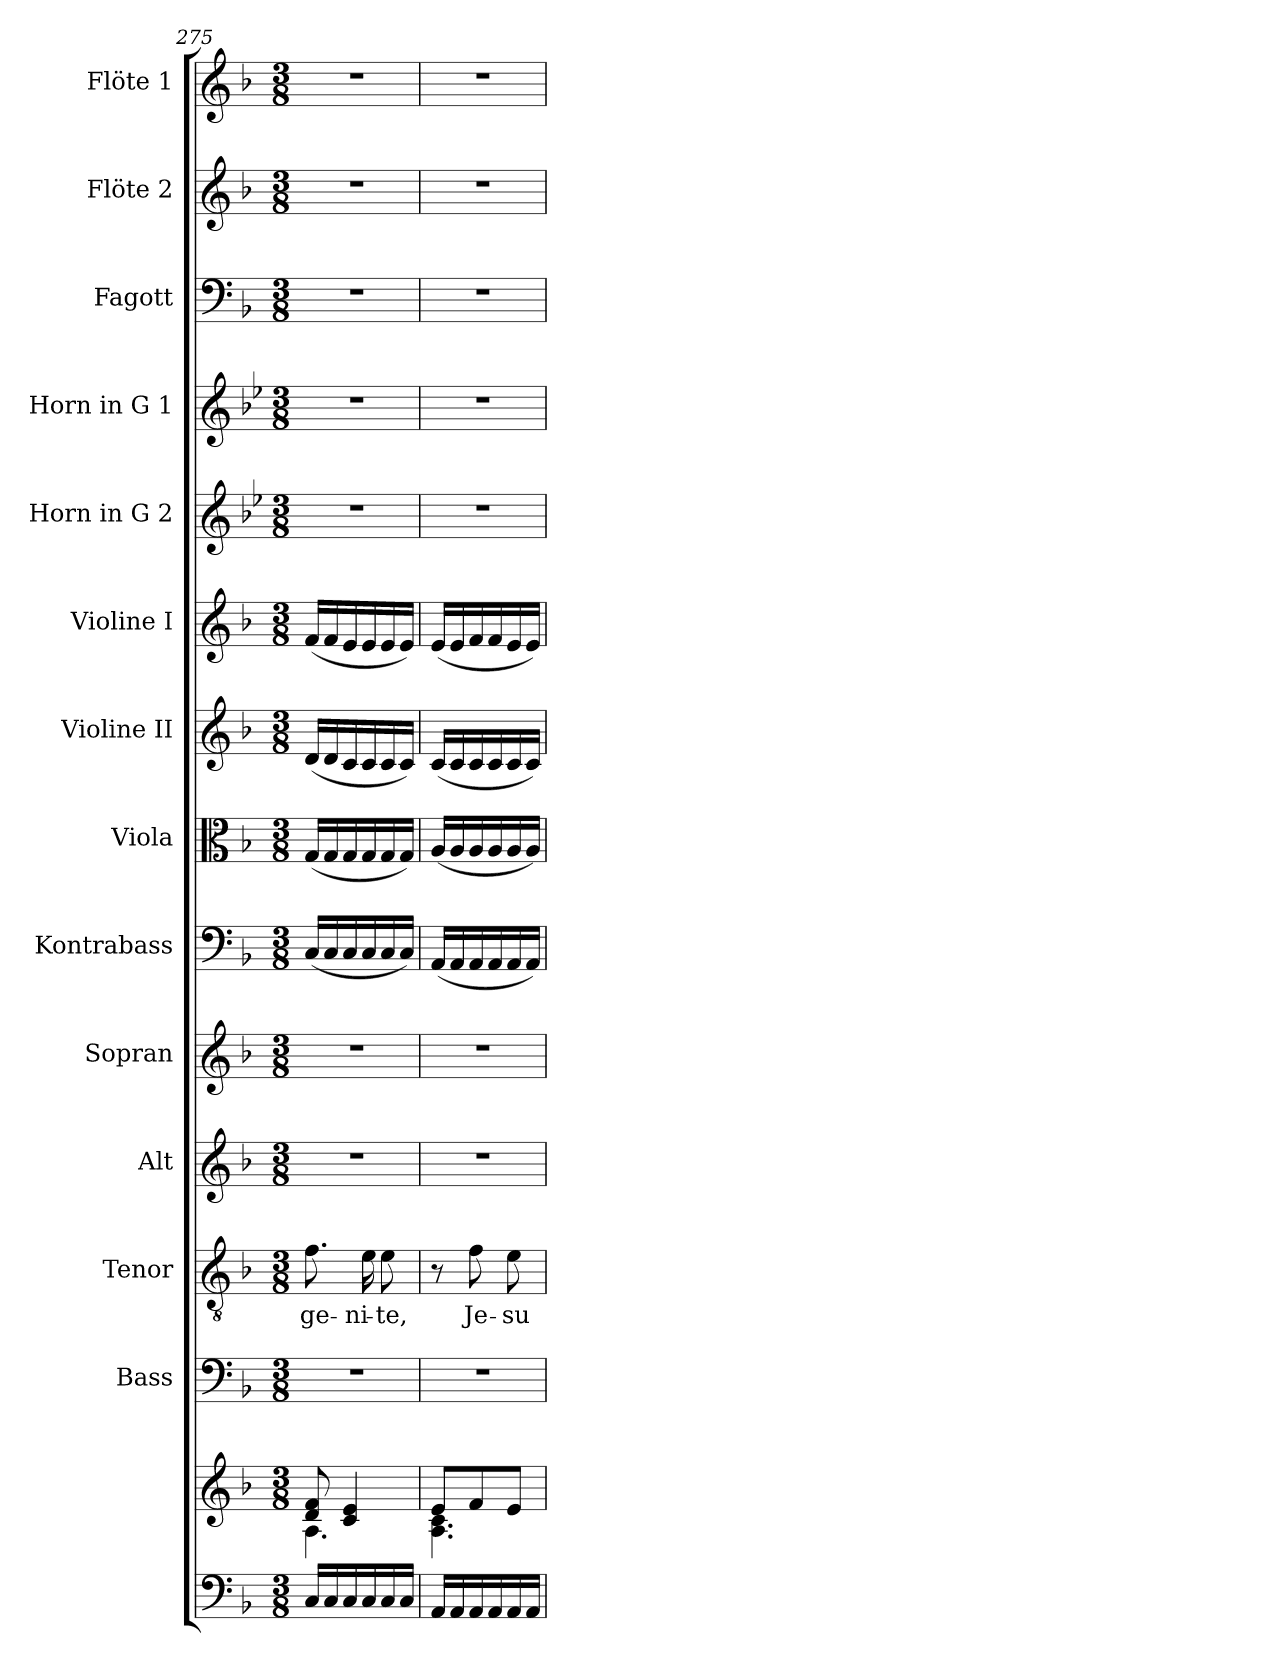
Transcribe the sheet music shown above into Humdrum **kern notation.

**kern	**kern	**kern	**kern	**text	**kern	**kern	**kern	**kern	**kern	**kern	**kern	**kern	**kern	**kern	**kern
*part14	*part14	*part13	*part12	*part12	*part11	*part10	*part9	*part8	*part7	*part6	*part5	*part4	*part3	*part2	*part1
*staff15	*staff14	*staff13	*staff12	*staff12	*staff11	*staff10	*staff9	*staff8	*staff7	*staff6	*staff5	*staff4	*staff3	*staff2	*staff1
*	*	*I"Bass	*I"Tenor	*	*I"Alt	*I"Sopran	*I"Kontrabass	*I"Viola	*I"Violine II	*I"Violine I	*I"Horn in G 2	*I"Horn in G 1	*I"Fagott	*I"Flöte 2	*I"Flöte 1
*	*	*I'B.	*I'T.	*	*I'A.	*I'S.	*I'Kb.	*I'Vla.	*I'Vl. II	*I'Vl. I	*	*	*I'Fg.	*I'Fl. 2	*I'Fl. 1
*clefF4	*clefG2	*clefF4	*clefGv2	*	*clefG2	*clefG2	*clefF4	*clefC3	*clefG2	*clefG2	*clefG2	*clefG2	*clefF4	*clefG2	*clefG2
*	*	*	*	*	*	*	*ITrd7c12	*	*	*	*ITrd3c5	*ITrd3c5	*	*	*
*k[b-]	*k[b-]	*k[b-]	*k[b-]	*	*k[b-]	*k[b-]	*k[b-]	*k[b-]	*k[b-]	*k[b-]	*k[b-]	*k[b-]	*k[b-]	*k[b-]	*k[b-]
*F:	*F:	*F:	*F:	*	*F:	*F:	*F:	*F:	*F:	*F:	*F:	*F:	*F:	*F:	*F:
*M3/8	*M3/8	*M3/8	*M3/8	*	*M3/8	*M3/8	*M3/8	*M3/8	*M3/8	*M3/8	*M3/8	*M3/8	*M3/8	*M3/8	*M3/8
=275	=275	=275	=275	=275	=275	=275	=275	=275	=275	=275	=275	=275	=275	=275	=275
*	*^	*	*	*	*	*	*	*	*	*	*	*	*	*	*
!	!	!	!	!	!LO:LY:b	!	!	!	!	!	!	!	!	!	!	!
16C/LL	8d/ 8f/	4.A\	4.r	8.f\	-ge-	4.r	4.r	(<16CC/LL	(<16G/LL	(<16d/LL	(<16f/LL	4.r	4.r	4.r	4.r	4.r
16C/	.	.	.	.	.	.	.	16CC/	16G/	16d/	16f/	.	.	.	.	.
16C/	4c/ 4e/	.	.	.	.	.	.	16CC/	16G/	16c/	16e/	.	.	.	.	.
!	!	!	!	!	!LO:LY:b	!	!	!	!	!	!	!	!	!	!	!
16C/	.	.	.	16e\	-ni-	.	.	16CC/	16G/	16c/	16e/	.	.	.	.	.
!	!	!	!	!	!LO:LY:b	!	!	!	!	!	!	!	!	!	!	!
16C/	.	.	.	8e\	-te,	.	.	16CC/	16G/	16c/	16e/	.	.	.	.	.
16C/JJ	.	.	.	.	.	.	.	16CC/JJ)	16G/JJ)	16c/JJ)	16e/JJ)	.	.	.	.	.
=276	=276	=276	=276	=276	=276	=276	=276	=276	=276	=276	=276	=276	=276	=276	=276	=276
16AA/LL	8e/L	4.A\ 4.c\	4.r	8r	.	4.r	4.r	(<16AAA/LL	(<16A/LL	(<16c/LL	(<16e/LL	4.r	4.r	4.r	4.r	4.r
16AA/	.	.	.	.	.	.	.	16AAA/	16A/	16c/	16e/	.	.	.	.	.
!	!	!	!	!	!LO:LY:b	!	!	!	!	!	!	!	!	!	!	!
16AA/	8f/	.	.	8f\	Je-	.	.	16AAA/	16A/	16c/	16f/	.	.	.	.	.
16AA/	.	.	.	.	.	.	.	16AAA/	16A/	16c/	16f/	.	.	.	.	.
!	!	!	!	!	!LO:LY:b	!	!	!	!	!	!	!	!	!	!	!
16AA/	8e/J	.	.	8e\	-su	.	.	16AAA/	16A/	16c/	16e/	.	.	.	.	.
16AA/JJ	.	.	.	.	.	.	.	16AAA/JJ)	16A/JJ)	16c/JJ)	16e/JJ)	.	.	.	.	.
*	*v	*v	*	*	*	*	*	*	*	*	*	*	*	*	*	*
=	=	=	=	=	=	=	=	=	=	=	=	=	=	=	=
*-	*-	*-	*-	*-	*-	*-	*-	*-	*-	*-	*-	*-	*-	*-	*-
